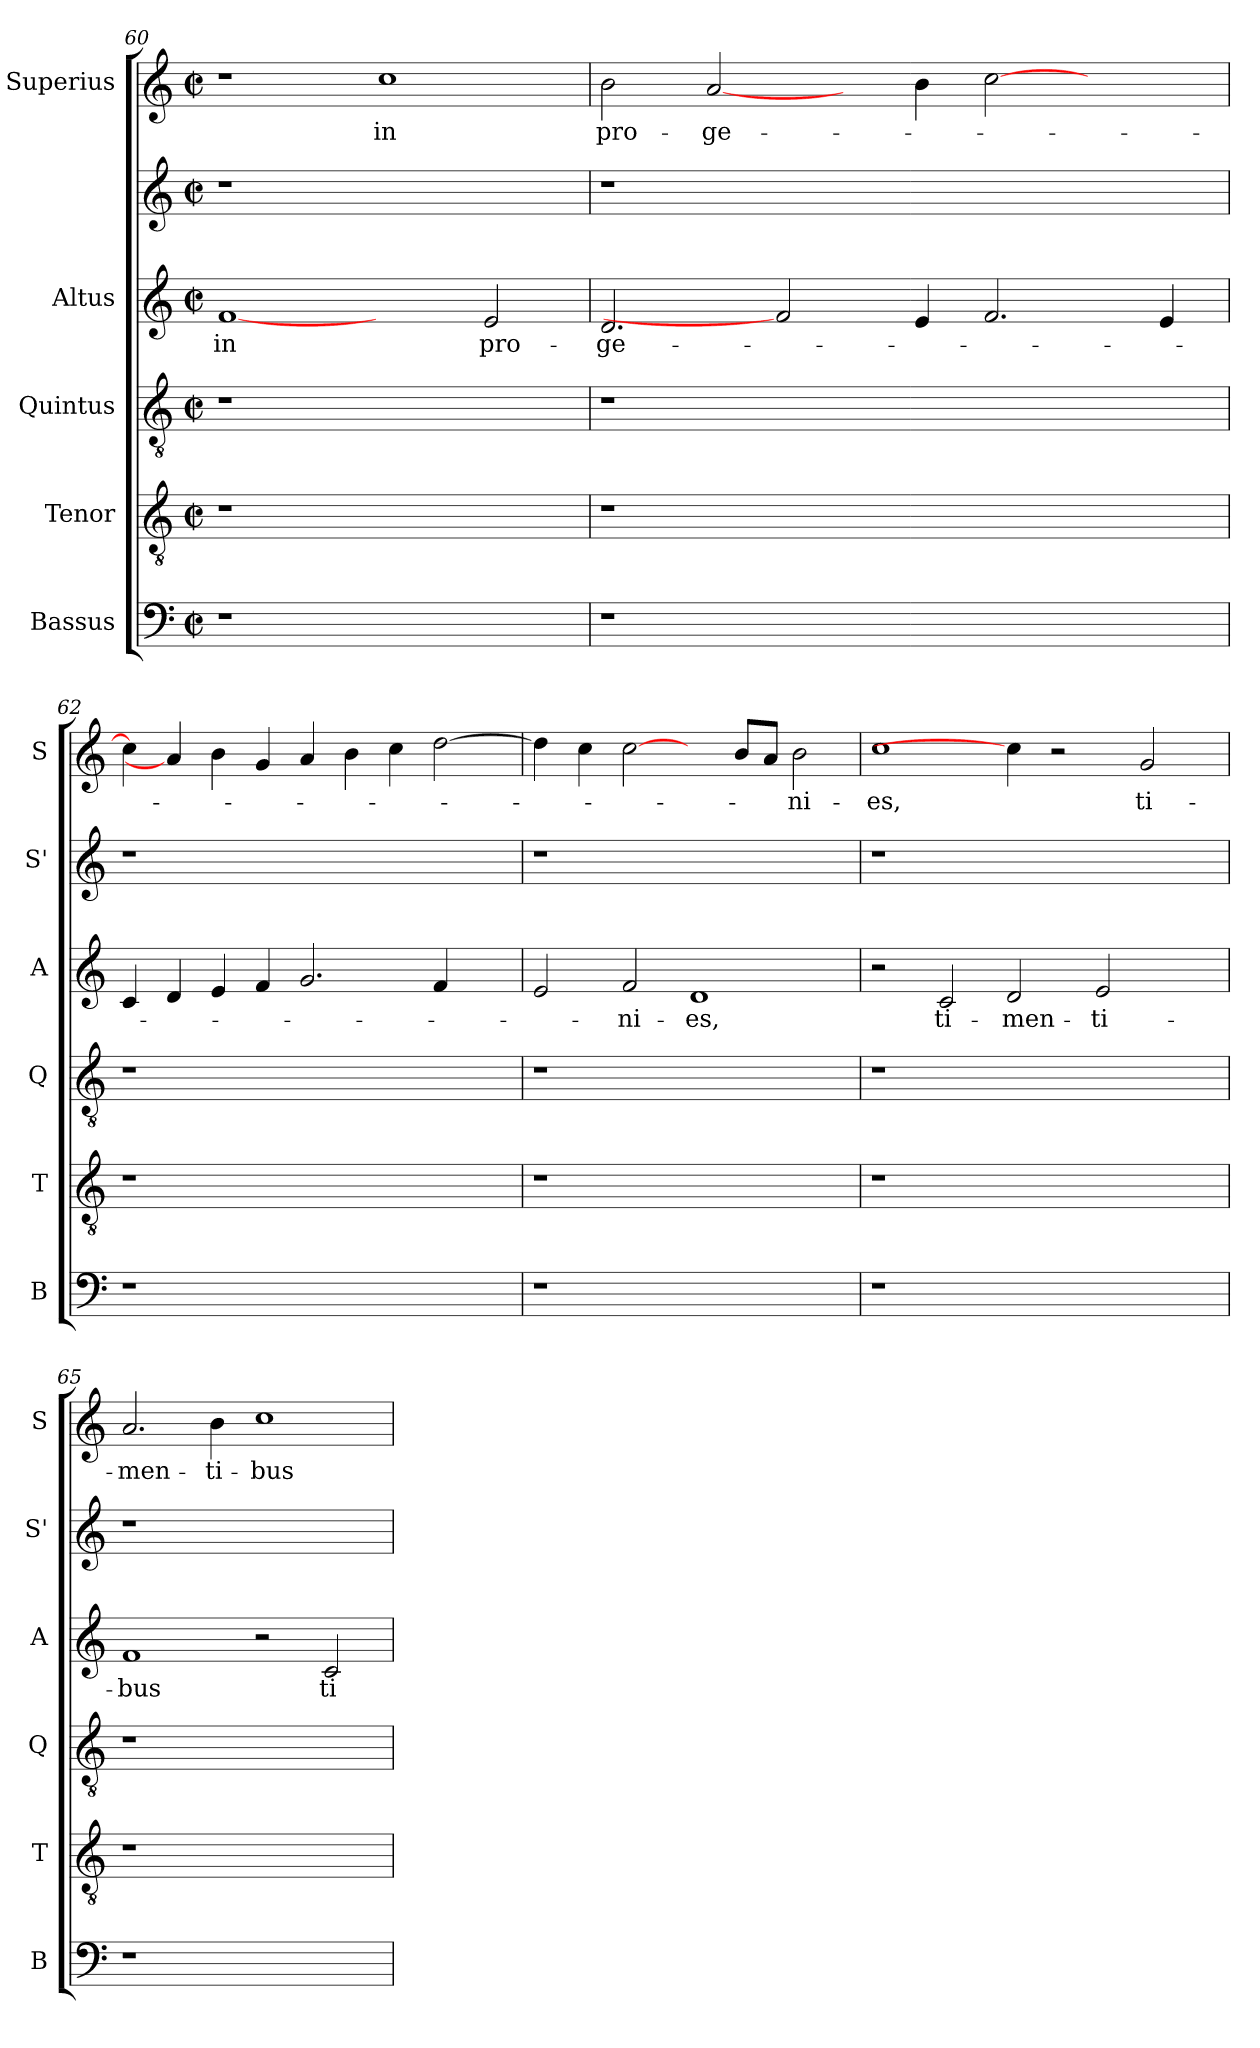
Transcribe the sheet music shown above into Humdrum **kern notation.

**kern	**kern	**kern	**kern	**text	**kern	**kern	**text
*part6	*part5	*part4	*part3	*part3	*part2	*part1	*part1
*staff6	*staff5	*staff4	*staff3	*staff3	*staff2	*staff1	*staff1
*I"Bassus	*I"Tenor	*I"Quintus	*I"Altus	*	*	*I"Superius	*
*I'B	*I'T	*I'Q	*I'A	*	*I'S'	*I'S	*
*clefF4	*clefGv2	*clefGv2	*clefG2	*	*clefG2	*clefG2	*
*k[]	*k[]	*k[]	*k[]	*	*k[]	*k[]	*
*C:	*C:	*C:	*C:	*	*C:	*C:	*
*M2/2	*M2/2	*M2/2	*M2/2	*	*M2/2	*M2/2	*
*met(c|)	*met(c|)	*met(c|)	*met(c|)	*	*met(c|)	*met(c|)	*
=60	=60	=60	=60	=60	=60	=60	=60
!	!	!	!	!LO:LY:b	!	!	!
1r	1r	1r	[1f	in	1r	1r	.
!	!	!	!	!	!	!	!LO:LY:b
1ryy	1ryy	1ryy	2ryy	.	1ryy	1cc	in
!	!	!	!	!LO:LY:b	!	!	!
.	.	.	2e/	pro-	.	.	.
=61	=61	=61	=61	=61	=61	=61	=61
!	!	!	!	!LO:LY:b	!	!	!LO:LY:b
1r	1r	1r	2.d/	-ge-	1r	2b\	pro-
!	!	!	!	!	!	!	!LO:LY:b
.	.	.	.	.	.	[2a/	-ge-
.	.	.	2f]	.	.	.	.
1.ryy	1.ryy	1.ryy	.	.	1.ryy	4ryy	.
.	.	.	4e/	.	.	4b\	.
.	.	.	2.f/	.	.	[2cc\	.
.	.	.	.	.	.	2ryy	.
.	.	.	4e/	.	.	.	.
!!LO:LB:g=z
=62	=62	=62	=62	=62	=62	=62	=62
1r	1r	1r	4c/	.	1r	4cc\]	.
.	.	.	4d/	.	.	4a/]	.
.	.	.	4e/	.	.	4b\	.
.	.	.	4f/	.	.	4g/	.
1ryy	1ryy	1ryy	2.g/	.	1ryy	4a/	.
.	.	.	.	.	.	4b\	.
.	.	.	.	.	.	4cc\	.
.	.	.	4f/	.	.	[2dd\	.
4ryy	4ryy	4ryy	4ryy	.	4ryy	.	.
=63	=63	=63	=63	=63	=63	=63	=63
1r	1r	1r	2e/	.	1r	4dd\]	.
.	.	.	.	.	.	4cc\	.
!	!	!	!	!LO:LY:b	!	!	!
.	.	.	2f/	-ni-	.	[2cc\	.
!	!	!	!	!LO:LY:b	!	!	!
1ryy	1ryy	1ryy	1d	-es,	1ryy	4ryy	.
.	.	.	.	.	.	8b/L	.
.	.	.	.	.	.	8a/J	.
!	!	!	!	!	!	!	!LO:LY:b
.	.	.	.	.	.	2b\	-ni-
=64	=64	=64	=64	=64	=64	=64	=64
!	!	!	!	!	!	!	!LO:LY:b
1r	1r	1r	2r	.	1r	1cc	-es,
!	!	!	!	!LO:LY:b	!	!	!
.	.	.	2c/	ti-	.	.	.
!	!	!	!	!LO:LY:b	!	!	!
1ryy	1ryy	1ryy	2d/	-men-	1ryy	4cc\]	.
.	.	.	.	.	.	2r	.
!	!	!	!	!LO:LY:b	!	!	!
.	.	.	2e/	-ti-	.	.	.
!	!	!	!	!	!	!	!LO:LY:b
.	.	.	.	.	.	2g/	ti-
4ryy	4ryy	4ryy	4ryy	.	4ryy	.	.
=65	=65	=65	=65	=65	=65	=65	=65
!	!	!	!	!LO:LY:b	!	!	!LO:LY:b
1r	1r	1r	1f	-bus	1r	2.a/	-men-
!	!	!	!	!	!	!	!LO:LY:b
.	.	.	.	.	.	4b\	-ti-
!	!	!	!	!	!	!	!LO:LY:b
1ryy	1ryy	1ryy	2r	.	1ryy	1cc	-bus
!	!	!	!	!LO:LY:b	!	!	!
.	.	.	2c/	ti-	.	.	.
=	=	=	=	=	=	=	=
*-	*-	*-	*-	*-	*-	*-	*-
